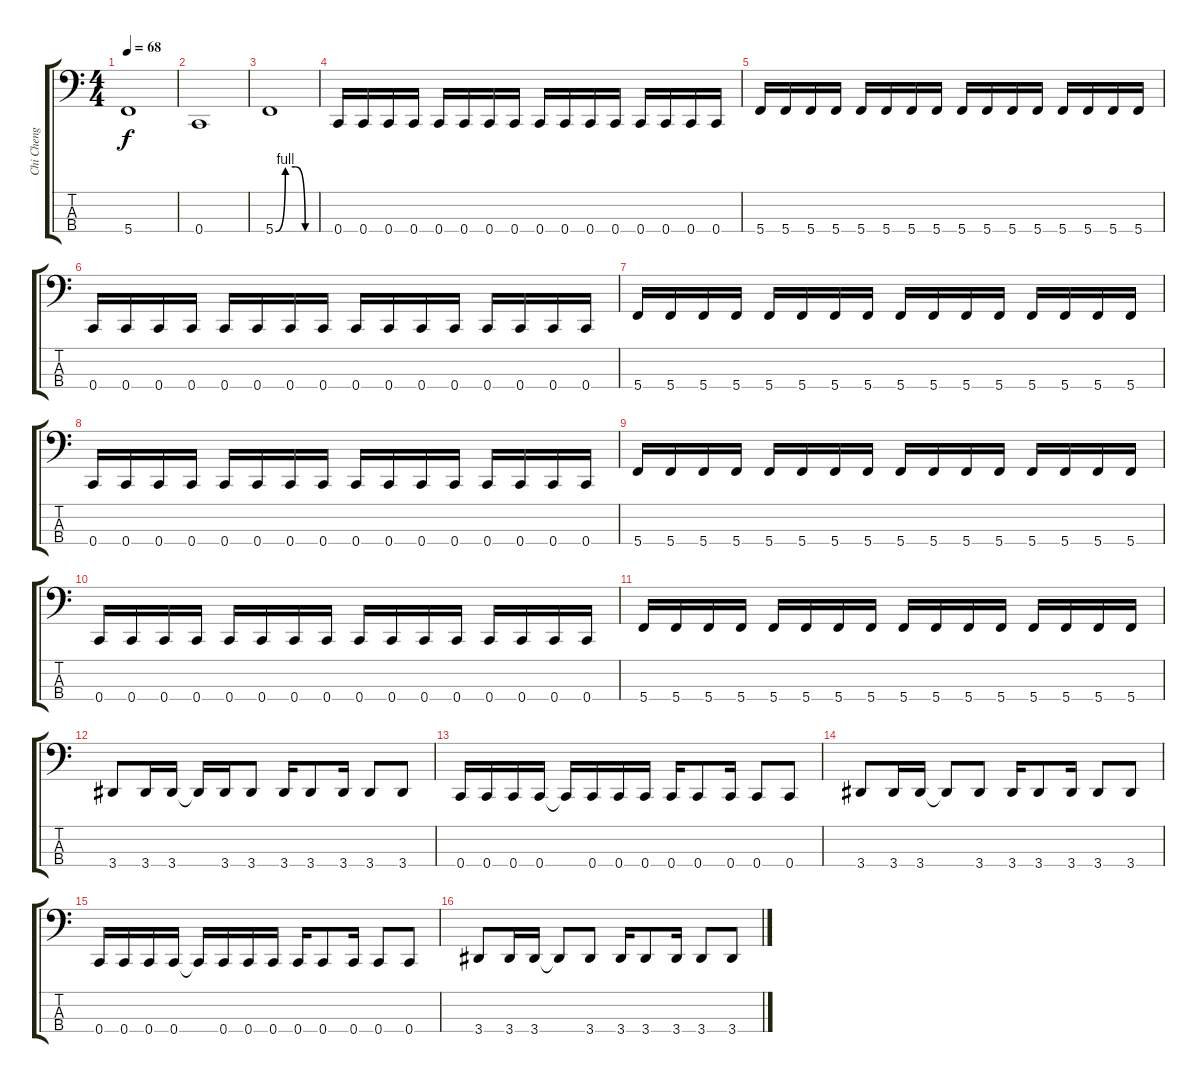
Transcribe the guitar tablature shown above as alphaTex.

\track ("Chi Cheng" "Chi Cheng") {instrument acousticbass}
\staff {score tabs}
\tuning (F2 C2 G1 C1) {hide}
\ts (4 4)
\tempo 68
\clef f4
\ks c
5.4.1{dy f} |
0.4.1 |
5.4{be (custom 0 0 15 4 30 4 45 0 60 0)}.1 |
0.4.16 0.4.16 0.4.16 0.4.16 0.4.16 0.4.16 0.4.16 0.4.16 0.4.16 0.4.16 0.4.16 0.4.16 0.4.16 0.4.16 0.4.16 0.4.16 |
5.4.16 5.4.16 5.4.16 5.4.16 5.4.16 5.4.16 5.4.16 5.4.16 5.4.16 5.4.16 5.4.16 5.4.16 5.4.16 5.4.16 5.4.16 5.4.16 |
0.4.16 0.4.16 0.4.16 0.4.16 0.4.16 0.4.16 0.4.16 0.4.16 0.4.16 0.4.16 0.4.16 0.4.16 0.4.16 0.4.16 0.4.16 0.4.16 |
5.4.16 5.4.16 5.4.16 5.4.16 5.4.16 5.4.16 5.4.16 5.4.16 5.4.16 5.4.16 5.4.16 5.4.16 5.4.16 5.4.16 5.4.16 5.4.16 |
0.4.16 0.4.16 0.4.16 0.4.16 0.4.16 0.4.16 0.4.16 0.4.16 0.4.16 0.4.16 0.4.16 0.4.16 0.4.16 0.4.16 0.4.16 0.4.16 |
5.4.16 5.4.16 5.4.16 5.4.16 5.4.16 5.4.16 5.4.16 5.4.16 5.4.16 5.4.16 5.4.16 5.4.16 5.4.16 5.4.16 5.4.16 5.4.16 |
0.4.16 0.4.16 0.4.16 0.4.16 0.4.16 0.4.16 0.4.16 0.4.16 0.4.16 0.4.16 0.4.16 0.4.16 0.4.16 0.4.16 0.4.16 0.4.16 |
5.4.16 5.4.16 5.4.16 5.4.16 5.4.16 5.4.16 5.4.16 5.4.16 5.4.16 5.4.16 5.4.16 5.4.16 5.4.16 5.4.16 5.4.16 5.4.16 |
3.4.8 3.4.16 3.4.16 3.4{t}.16 3.4.16 3.4.8 3.4.16 3.4.8 3.4.16 3.4.8 3.4.8 |
0.4.16 0.4.16 0.4.16 0.4.16 0.4{t}.16 0.4.16 0.4.16 0.4.16 0.4.16 0.4.8 0.4.16 0.4.8 0.4.8 |
3.4.8 3.4.16 3.4.16 3.4{t}.8 3.4.8 3.4.16 3.4.8 3.4.16 3.4.8 3.4.8 |
0.4.16 0.4.16 0.4.16 0.4.16 0.4{t}.16 0.4.16 0.4.16 0.4.16 0.4.16 0.4.8 0.4.16 0.4.8 0.4.8 |
3.4.8 3.4.16 3.4.16 3.4{t}.8 3.4.8 3.4.16 3.4.8 3.4.16 3.4.8 3.4.8
